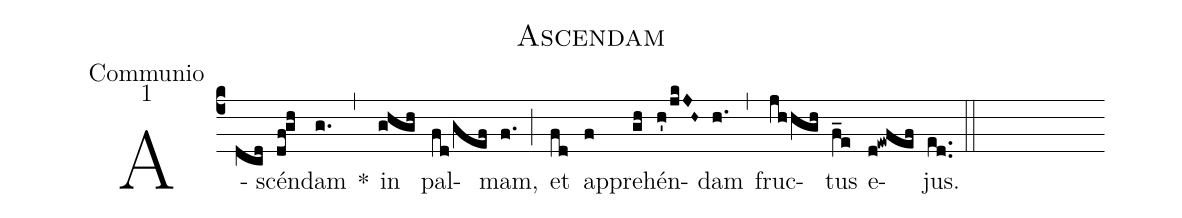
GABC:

name: Ascendam;
office-part: Communio;
mode: 1;
%%
(c4) A(dcd)scén(df!gh)dam(g.) *(,) in(ghgh) pal(fd/gef)mam,(f.) (;) et(fd) ap(f)pre(gh)hén(h'/jkJH~)dam(h.) (,) fruc(jhhgh)tus(f_e) e(d!ewfef)jus.(ed..) (::)
